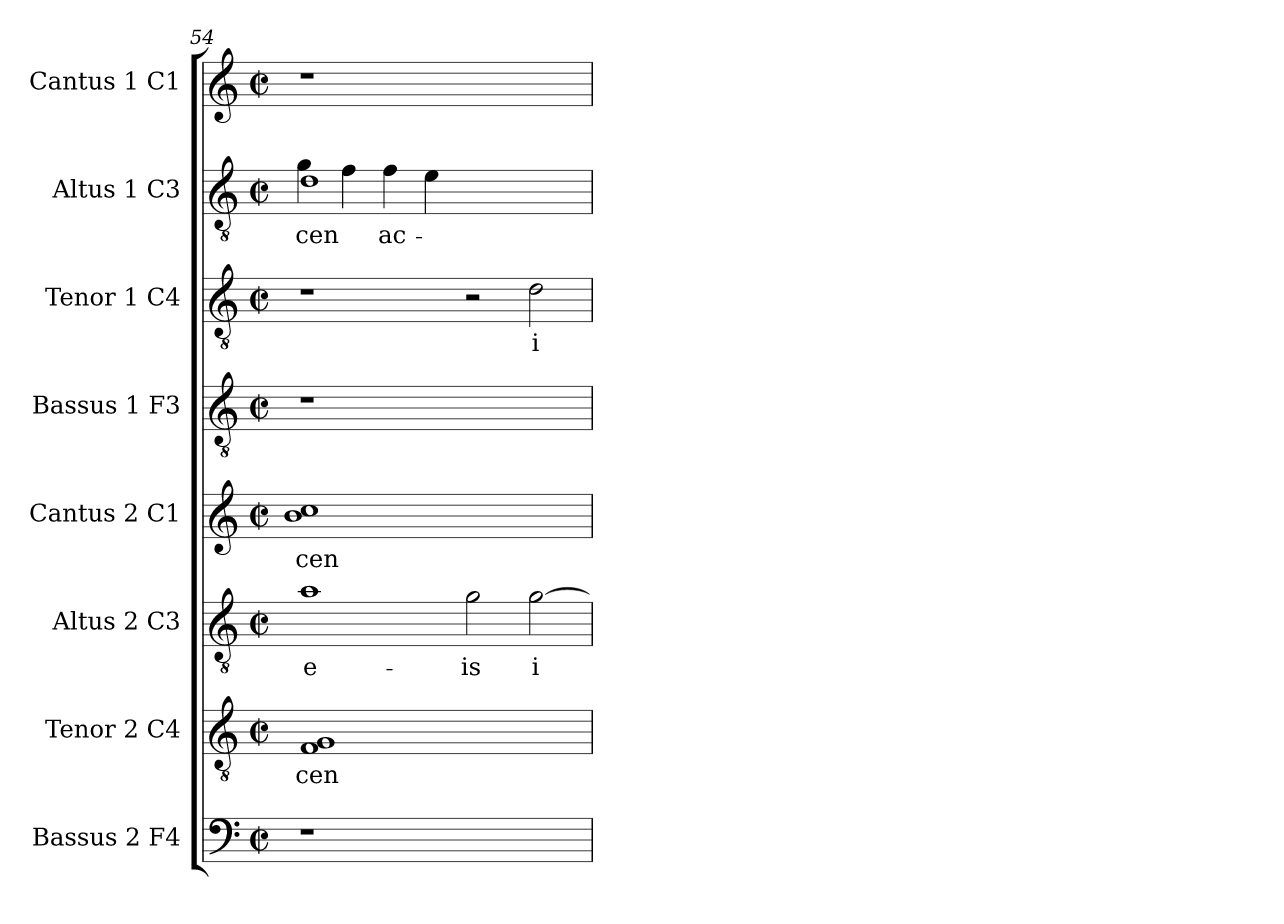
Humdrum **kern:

**kern	**kern	**text	**kern	**text	**kern	**text	**kern	**kern	**text	**kern	**text	**kern
*part8	*part7	*part7	*part6	*part6	*part5	*part5	*part4	*part3	*part3	*part2	*part2	*part1
*staff8	*staff7	*staff7	*staff6	*staff6	*staff5	*staff5	*staff4	*staff3	*staff3	*staff2	*staff2	*staff1
*I"Bassus 2  F4	*I"Tenor 2  C4	*	*I"Altus 2  C3	*	*I"Cantus 2  C1	*	*I"Bassus 1  F3	*I"Tenor 1  C4	*	*I"Altus 1  C3	*	*I"Cantus 1  C1
*I'B2	*I'T2	*	*I'A2	*	*I'C2	*	*I'B1	*I'T1	*	*I'A1	*	*I'C1
*clefF4	*clefGv2	*	*clefGv2	*	*clefG2	*	*clefGv2	*clefGv2	*	*clefGv2	*	*clefG2
*M2/2	*M2/2	*	*M2/2	*	*M2/2	*	*M2/2	*M2/2	*	*M2/2	*	*M2/2
*met(c|)	*met(c|)	*	*met(c|)	*	*met(c|)	*	*met(c|)	*met(c|)	*	*met(c|)	*	*met(c|)
=54	=54	=54	=54	=54	=54	=54	=54	=54	=54	=54	=54	=54
!	!	!LO:LY:b:cj	!	!LO:LY:b:rj	!	!LO:LY:b:cj	!	!	!	!	!LO:LY:b:cj	!
*	*	*	*	*	*	*	*	*	*	*^	*	*
1r	1F 1G	-cen-	1a	e-	1cc 1b	-cen-	1r	1r	.	1d	4g\	-cen-	1r
.	.	.	.	.	.	.	.	.	.	.	4f\	.	.
!	!	!	!	!	!	!	!	!	!	!	!	!LO:LY:b:cj	!
.	.	.	.	.	.	.	.	.	.	.	4f\	ac-	.
.	.	.	.	.	.	.	.	.	.	.	4e\	.	.
!	!	!	!	!LO:LY:b:cj	!	!	!	!	!	!	!	!	!
1ryy	1ryy	.	2g\	-is	1ryy	.	1ryy	2r	.	1ryy	1ryy	.	1ryy
!	!	!	!	!LO:LY:b:cj	!	!	!	!	!LO:LY:b:cj	!	!	!	!
.	.	.	[>2g\	i-	.	.	.	2d\	i-	.	.	.	.
*	*	*	*	*	*	*	*	*	*	*v	*v	*	*
=	=	=	=	=	=	=	=	=	=	=	=	=
*-	*-	*-	*-	*-	*-	*-	*-	*-	*-	*-	*-	*-
